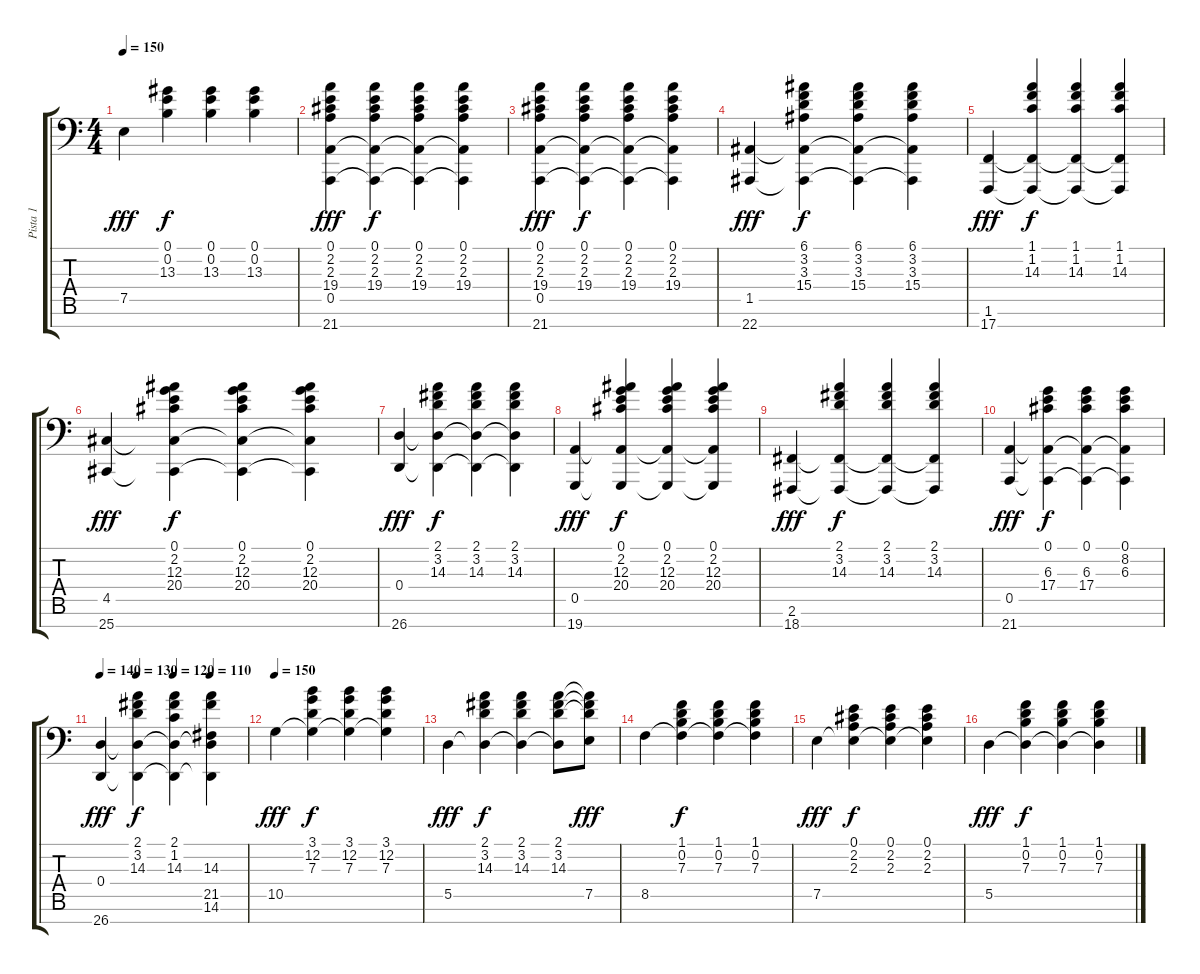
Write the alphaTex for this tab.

\track ("Pista 1" "Pista 1") {instrument acousticgrandpiano}
\staff {score tabs}
\tuning (E4 B3 G3 D3 A2 E2 C0) {hide}
\ts (4 4)
\tempo 150
\clef f4
\ks c
7.5.4{dy fff} (0.1 0.2 13.3).4{dy f} (0.1 0.2 13.3).4 (0.1 0.2 13.3).4 |
(0.1 2.2 2.3 19.4 0.5 21.7).4{dy fff} (0.1 2.2 2.3 19.4 0.5{t} 21.7{t}).4{dy f} (0.1 2.2 2.3 19.4 0.5{t} 21.7{t}).4 (0.1 2.2 2.3 19.4 0.5{t} 21.7{t}).4 |
(0.1 2.2 2.3 19.4 0.5 21.7).4{dy fff} (0.1 2.2 2.3 19.4 0.5{t} 21.7{t}).4{dy f} (0.1 2.2 2.3 19.4 0.5{t} 21.7{t}).4 (0.1 2.2 2.3 19.4 0.5{t} 21.7{t}).4 |
(1.5 22.7).4{dy fff} (6.1 3.2 3.3 15.4 1.5{t} 22.7{t}).4{dy f} (6.1 3.2 3.3 15.4 1.5{t} 22.7{t}).4 (6.1 3.2 3.3 15.4 1.5{t} 22.7{t}).4 |
(1.6 17.7).4{dy fff} (1.1 1.2 14.3 1.6{t} 17.7{t}).4{dy f} (1.1 1.2 14.3 1.6{t} 17.7{t}).4 (1.1 1.2 14.3 1.6{t} 17.7{t}).4 |
(4.5 25.7).4{dy fff} (0.1 2.2 12.3 20.4 4.5{t} 25.7{t}).4{dy f} (0.1 2.2 12.3 20.4 4.5{t} 25.7{t}).4 (0.1 2.2 12.3 20.4 4.5{t} 25.7{t}).4 |
(0.4 26.7).4{dy fff} (2.1 3.2 14.3 0.4{t} 26.7{t}).4{dy f} (2.1 3.2 14.3 0.4{t} 26.7{t}).4 (2.1 3.2 14.3 0.4{t} 26.7{t}).4 |
(0.5 19.7).4{dy fff} (0.1 2.2 12.3 20.4 0.5{t} 19.7{t}).4{dy f} (0.1 2.2 12.3 20.4 0.5{t} 19.7{t}).4 (0.1 2.2 12.3 20.4 0.5{t} 19.7{t}).4 |
(2.6 18.7).4{dy fff} (2.1 3.2 14.3 2.6{t} 18.7{t}).4{dy f} (2.1 3.2 14.3 2.6{t} 18.7{t}).4 (2.1 3.2 14.3 2.6{t} 18.7{t}).4 |
(0.5 21.7).4{dy fff} (0.1 6.3 17.4 0.5{t} 21.7{t}).4{dy f} (0.1 6.3 17.4 0.5{t} 21.7{t}).4 (0.1 8.2 6.3 0.5{t} 21.7{t}).4 |
\tempo 140
\tempo (130 0.25)
\tempo (120 0.5)
\tempo (110 0.75)
(0.4 26.7).4{dy fff} (2.1 3.2 14.3 0.4{t} 26.7{t}).4{dy f} (2.1 1.2 14.3 0.4{t} 26.7{t}).4 (14.3 0.4{t} 21.5 14.6 26.7{t}).4 |
\tempo 150
10.5.4{dy fff} (3.1 12.2 7.3 10.5{t}).4{dy f} (3.1 12.2 7.3 10.5{t}).4 (3.1 12.2 7.3 10.5{t}).4 |
5.5.4{dy fff} (2.1 3.2 14.3 5.5{t}).4{dy f} (2.1 3.2 14.3 5.5{t}).4 (2.1 3.2 14.3 5.5{t}).8 (2.1{t} 3.2{t} 14.3{t} 7.5).8{dy fff} |
8.5.4 (1.1 0.2 7.3 8.5{t}).4{dy f} (1.1 0.2 7.3 8.5{t}).4 (1.1 0.2 7.3 8.5{t}).4 |
7.5.4{dy fff} (0.1 2.2 2.3 7.5{t}).4{dy f} (0.1 2.2 2.3 7.5{t}).4 (0.1 2.2 2.3 7.5{t}).4 |
5.5.4{dy fff} (1.1 0.2 7.3 5.5{t}).4{dy f} (1.1 0.2 7.3 5.5{t}).4 (1.1 0.2 7.3 5.5{t}).4
